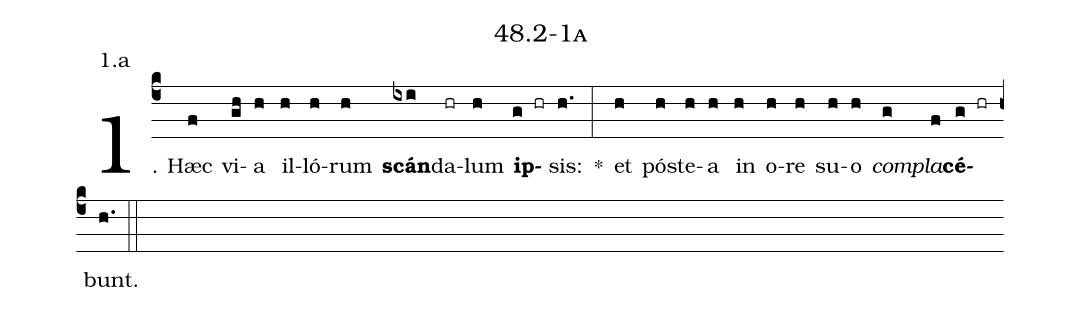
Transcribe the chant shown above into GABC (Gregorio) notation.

name: 48.2-1a;
annotation: 1.a;
%%
(c4)1. Hæc(f) vi(gh)a(h) il(h)ló(h)rum(h) <b>scán</b>(ixi)da(hr)lum(h) <b>ip</b>(g hr)sis:(h.) *(:) et(h) póst(h)e(h)a(h) in(h) o(h)re(h) su(h)o(h) <i>com</i>(g)<i>pla</i>(f)<b>cé</b>(g hr)bunt.(h.) (::)


%E(h) u(h) o(g) u(f) a(g) e.(h.) (::)
